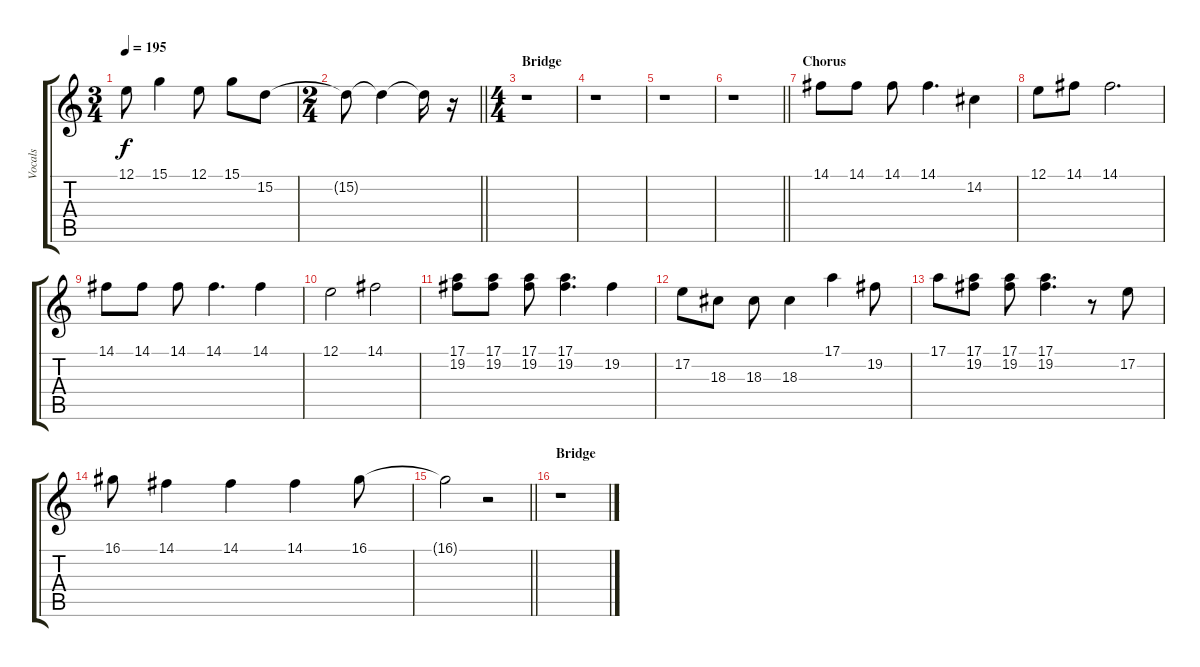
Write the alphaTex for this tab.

\track ("Vocals" "Vocals") {instrument lead1square}
\staff {score tabs}
\tuning (E4 B3 G3 D3 A2 E2) {hide}
\ts (3 4)
\tempo 195
\clef g2
\ks c
12.1.8{dy f} 15.1.4 12.1.8 15.1.8 15.2.8 |
\ts (2 4)
\barLineRight lightlight
15.2{t}.8 15.2{t}.4 15.2{t}.16 r.16 |
\ts (4 4)
\section ("" "Bridge")
r.1 |
r.1 |
r.1 |
\barLineRight lightlight
r.1 |
\section ("" "Chorus")
14.1.8 14.1.8 14.1.8 14.1.4{d} 14.2.4 |
12.1.8 14.1.8 14.1.2{d} |
14.1.8 14.1.8 14.1.8 14.1.4{d} 14.1.4 |
12.1.2 14.1.2 |
(17.1 19.2).8 (17.1 19.2).8 (17.1 19.2).8 (17.1 19.2).4{d} 19.2.4 |
17.2.8 18.3.8 18.3.8 18.3.4 17.1.4 19.2.8 |
17.1.8 (17.1 19.2).8 (17.1 19.2).8 (17.1 19.2).4{d} r.8 17.2.8 |
16.1.8 14.1.4 14.1.4 14.1.4 16.1.8 |
\barLineRight lightlight
16.1{t}.2 r.2 |
\section ("" "Bridge")
r.1
